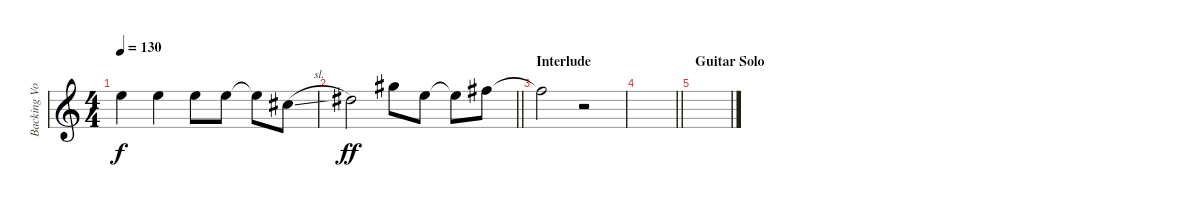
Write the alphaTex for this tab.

\track ("Backing Vocals" "Backing Vo") {instrument distortionguitar}
\staff {score}
\tuning (E4 B3 G3 D3 A2 E2) {hide}
\ts (4 4)
\tempo 130
\clef g2
\ks c
5.2.4{dy f} 5.2.4 5.2.8 5.2.8 5.2{t}.8 2.2{sl}.8 |
\barLineRight lightlight
4.2.2{dy ff} 9.2.8 5.2.8 5.2{t}.8 7.2.8 |
\section ("" "Interlude")
7.2{t}.2 r.2 |
\barLineRight lightlight
|
\section ("" "Guitar Solo")
